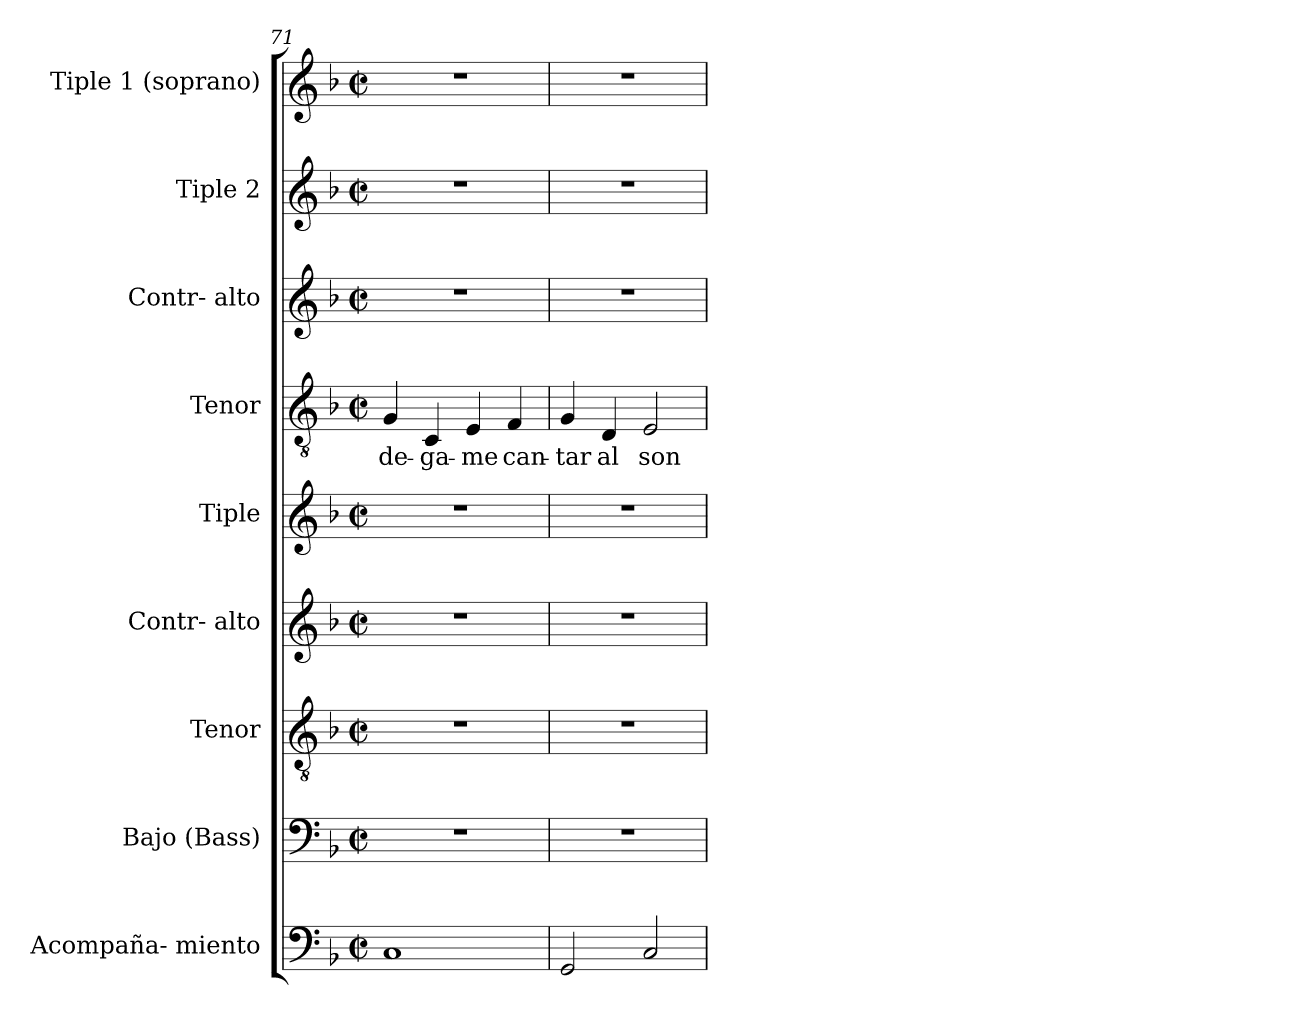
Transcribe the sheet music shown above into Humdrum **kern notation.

**kern	**kern	**kern	**kern	**kern	**kern	**text	**kern	**kern	**kern
*part9	*part8	*part7	*part6	*part5	*part4	*part4	*part3	*part2	*part1
*staff9	*staff8	*staff7	*staff6	*staff5	*staff4	*staff4	*staff3	*staff2	*staff1
*I"Acompaña- miento	*I"Bajo (Bass)	*I"Tenor	*I"Contr- alto	*I"Tiple	*I"Tenor	*	*I"Contr- alto	*I"Tiple 2	*I"Tiple 1 (soprano)
*	*I'B.	*I'T.	*I'A.	*	*I'T.	*	*I'A.	*	*I'S.
*clefF4	*clefF4	*clefGv2	*clefG2	*clefG2	*clefGv2	*	*clefG2	*clefG2	*clefG2
*	*	*ITrd7c12	*	*	*ITrd7c12	*	*	*	*
*k[b-]	*k[b-]	*k[b-]	*k[b-]	*k[b-]	*k[b-]	*	*k[b-]	*k[b-]	*k[b-]
*F:	*F:	*F:	*F:	*F:	*F:	*	*F:	*F:	*F:
*M2/2	*M2/2	*M2/2	*M2/2	*M2/2	*M2/2	*	*M2/2	*M2/2	*M2/2
*met(c|)	*met(c|)	*met(c|)	*met(c|)	*met(c|)	*met(c|)	*	*met(c|)	*met(c|)	*met(c|)
=71	=71	=71	=71	=71	=71	=71	=71	=71	=71
!	!	!	!	!	!	!LO:LY:b:color=#000000	!	!	!
1Ci	1r	1r	1r	1r	4GGi/	de-	1r	1r	1r
!	!	!	!	!	!	!LO:LY:b:color=#000000	!	!	!
.	.	.	.	.	4CCi/	-ga-	.	.	.
!	!	!	!	!	!	!LO:LY:b:color=#000000	!	!	!
.	.	.	.	.	4EEi/	-me	.	.	.
!	!	!	!	!	!	!LO:LY:b:color=#000000	!	!	!
.	.	.	.	.	4FFi/	can-	.	.	.
=72	=72	=72	=72	=72	=72	=72	=72	=72	=72
!	!	!	!	!	!	!LO:LY:b:color=#000000	!	!	!
2GGi/	1r	1r	1r	1r	4GGi/	-tar	1r	1r	1r
!	!	!	!	!	!	!LO:LY:b:color=#000000	!	!	!
.	.	.	.	.	4DDi/	al	.	.	.
!	!	!	!	!	!	!LO:LY:b:color=#000000	!	!	!
2Ci/	.	.	.	.	2EEi/	son	.	.	.
=	=	=	=	=	=	=	=	=	=
*-	*-	*-	*-	*-	*-	*-	*-	*-	*-
